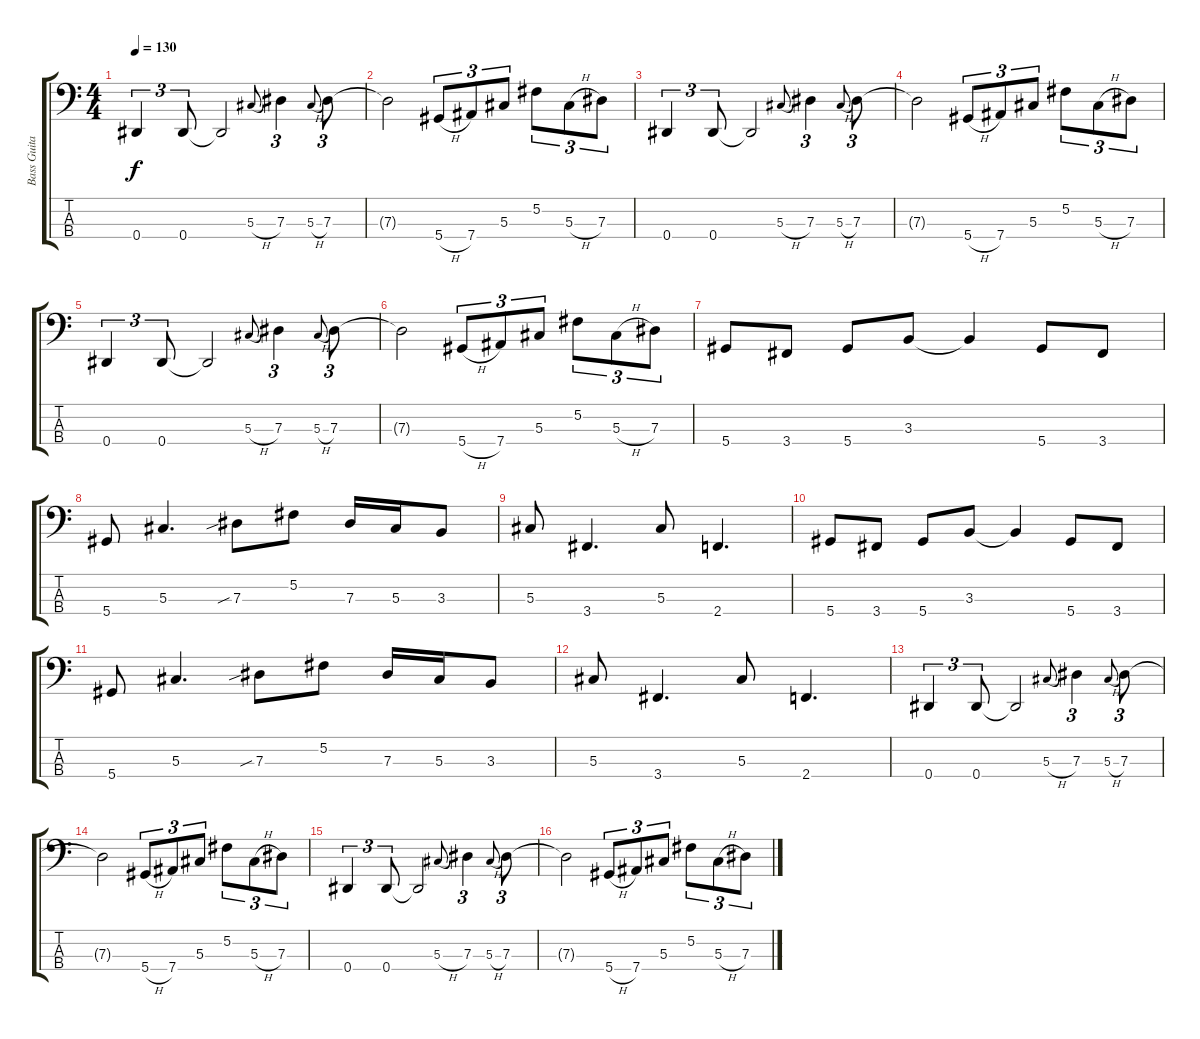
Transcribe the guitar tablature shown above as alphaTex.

\track ("Bass Guitar" "Bass Guita") {instrument electricbassfinger}
\staff {score tabs}
\tuning (Gb2 Db2 Ab1 Eb1) {hide}
\ts (4 4)
\tempo 130
\clef f4
\ks c
0.4.4{tu (3 2) dy f} 0.4.8{tu (3 2)} 0.4{t}.2 5.3{h}.8{gr onbeat} 7.3.4{tu (3 2)} 5.3{h}.8{gr onbeat} 7.3.8{tu (3 2)} |
7.3{t}.2 5.4{h}.8{tu (3 2)} 7.4.8{tu (3 2)} 5.3.8{tu (3 2)} 5.2.8{tu (3 2)} 5.3{h}.8{tu (3 2)} 7.3.8{tu (3 2)} |
0.4.4{tu (3 2)} 0.4.8{tu (3 2)} 0.4{t}.2 5.3{h}.8{gr onbeat} 7.3.4{tu (3 2)} 5.3{h}.8{gr onbeat} 7.3.8{tu (3 2)} |
7.3{t}.2 5.4{h}.8{tu (3 2)} 7.4.8{tu (3 2)} 5.3.8{tu (3 2)} 5.2.8{tu (3 2)} 5.3{h}.8{tu (3 2)} 7.3.8{tu (3 2)} |
0.4.4{tu (3 2)} 0.4.8{tu (3 2)} 0.4{t}.2 5.3{h}.8{gr onbeat} 7.3.4{tu (3 2)} 5.3{h}.8{gr onbeat} 7.3.8{tu (3 2)} |
7.3{t}.2 5.4{h}.8{tu (3 2)} 7.4.8{tu (3 2)} 5.3.8{tu (3 2)} 5.2.8{tu (3 2)} 5.3{h}.8{tu (3 2)} 7.3.8{tu (3 2)} |
5.4.8 3.4.8 5.4.8 3.3.8 3.3{t}.4 5.4.8 3.4.8 |
5.4.8 5.3.4{d} 7.3{sib}.8 5.2.8 7.3.16 5.3.16 3.3.8 |
5.3.8 3.4.4{d} 5.3.8 2.4.4{d} |
5.4.8 3.4.8 5.4.8 3.3.8 3.3{t}.4 5.4.8 3.4.8 |
5.4.8 5.3.4{d} 7.3{sib}.8 5.2.8 7.3.16 5.3.16 3.3.8 |
5.3.8 3.4.4{d} 5.3.8 2.4.4{d} |
0.4.4{tu (3 2)} 0.4.8{tu (3 2)} 0.4{t}.2 5.3{h}.8{gr onbeat} 7.3.4{tu (3 2)} 5.3{h}.8{gr onbeat} 7.3.8{tu (3 2)} |
7.3{t}.2 5.4{h}.8{tu (3 2)} 7.4.8{tu (3 2)} 5.3.8{tu (3 2)} 5.2.8{tu (3 2)} 5.3{h}.8{tu (3 2)} 7.3.8{tu (3 2)} |
0.4.4{tu (3 2)} 0.4.8{tu (3 2)} 0.4{t}.2 5.3{h}.8{gr onbeat} 7.3.4{tu (3 2)} 5.3{h}.8{gr onbeat} 7.3.8{tu (3 2)} |
7.3{t}.2 5.4{h}.8{tu (3 2)} 7.4.8{tu (3 2)} 5.3.8{tu (3 2)} 5.2.8{tu (3 2)} 5.3{h}.8{tu (3 2)} 7.3.8{tu (3 2)}
